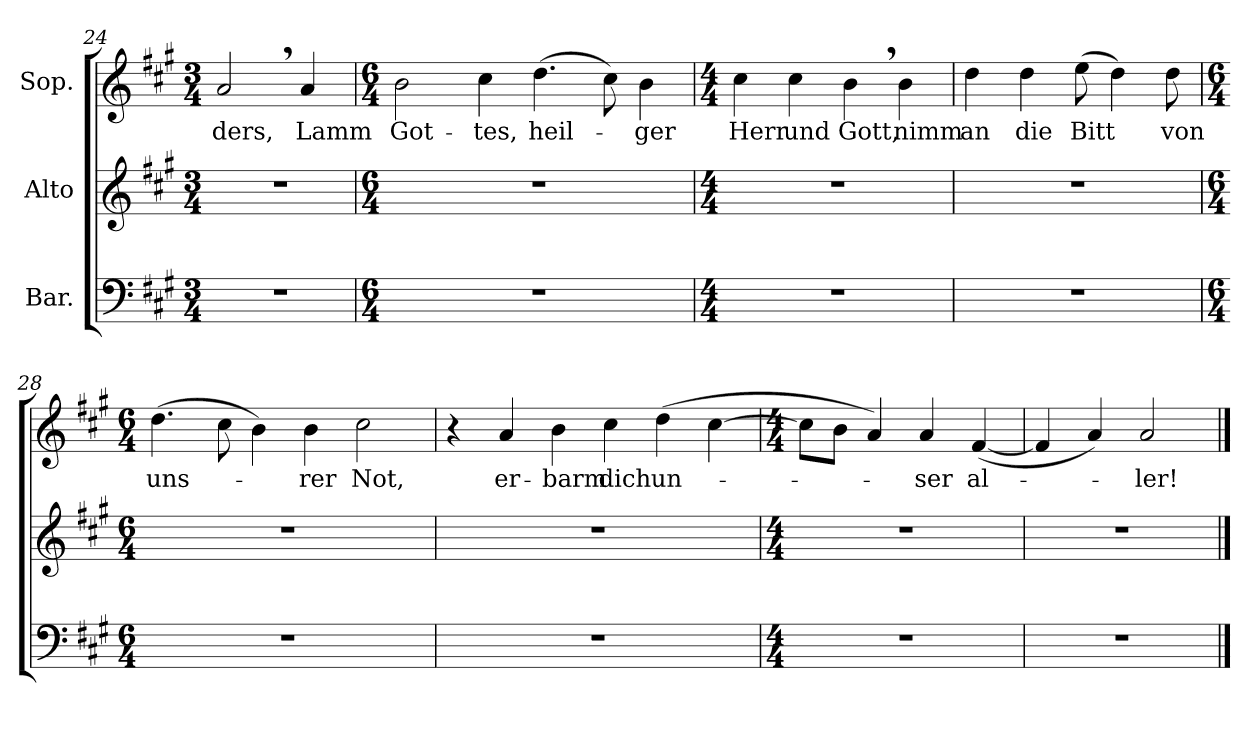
**kern	**kern	**kern	**text
*part3	*part2	*part1	*part1
*staff3	*staff2	*staff1	*staff1
*I"Bar.	*I"Alto	*I"Sop.	*
!!LO:LB:g=z
*clefF4	*clefG2	*clefG2	*
*k[f#c#g#]	*k[f#c#g#]	*k[f#c#g#]	*
*A:	*A:	*A:	*
*M3/4	*M3/4	*M3/4	*
=24	=24	=24	=24
!	!	!	!LO:LY:b
2.r	2.r	2a,>/	-ders,
!	!	!	!LO:LY:b
.	.	4a/	Lamm
=25	=25	=25	=25
*M6/4	*M6/4	*M6/4	*
!	!	!	!LO:LY:b
1.r	1.r	2b\	Got-
!	!	!	!LO:LY:b
.	.	4cc#\	-tes,
!	!	!	!LO:LY:b
.	.	(>4.dd\	heil-
.	.	8cc#\)	.
!	!	!	!LO:LY:b
.	.	4b\	-ger
=26	=26	=26	=26
*M4/4	*M4/4	*M4/4	*
!	!	!	!LO:LY:b
1r	1r	4cc#\	Herr
!	!	!	!LO:LY:b
.	.	4cc#\	und
!	!	!	!LO:LY:b
.	.	4b,>\	Gott,
!	!	!	!LO:LY:b
.	.	4b\	nimm
=27	=27	=27	=27
!	!	!	!LO:LY:b
1r	1r	4dd\	an
!	!	!	!LO:LY:b
.	.	4dd\	die
!	!	!	!LO:LY:b
.	.	(>8ee\	Bitt
.	.	4dd\)	.
!	!	!	!LO:LY:b
.	.	8dd\	von
!!LO:LB:g=z
=28	=28	=28	=28
*M6/4	*M6/4	*M6/4	*
!	!	!	!LO:LY:b
1.r	1.r	(>4.dd\	uns-
.	.	8cc#\	.
.	.	4b\)	.
!	!	!	!LO:LY:b
.	.	4b\	-rer
!	!	!	!LO:LY:b
.	.	2cc#\	Not,
=29	=29	=29	=29
1.r	1.r	4r	.
!	!	!	!LO:LY:b
.	.	4a/	er-
!	!	!	!LO:LY:b
.	.	4b\	-barm
!	!	!	!LO:LY:b
.	.	4cc#\	dich
!	!	!	!LO:LY:b
.	.	(>4dd\	un-
.	.	[4cc#\	.
=30	=30	=30	=30
*M4/4	*M4/4	*M4/4	*
1r	1r	8cc#\L]	.
.	.	8b\J	.
.	.	4a/)	.
!	!	!	!LO:LY:b
.	.	4a/	-ser
!	!	!	!LO:LY:b
.	.	(<[4f#/	al-
=31	=31	=31	=31
1r	1r	4f#/]	.
.	.	4a/)	.
!	!	!	!LO:LY:b
.	.	2a/	-ler!
==	==	==	==
*-	*-	*-	*-
